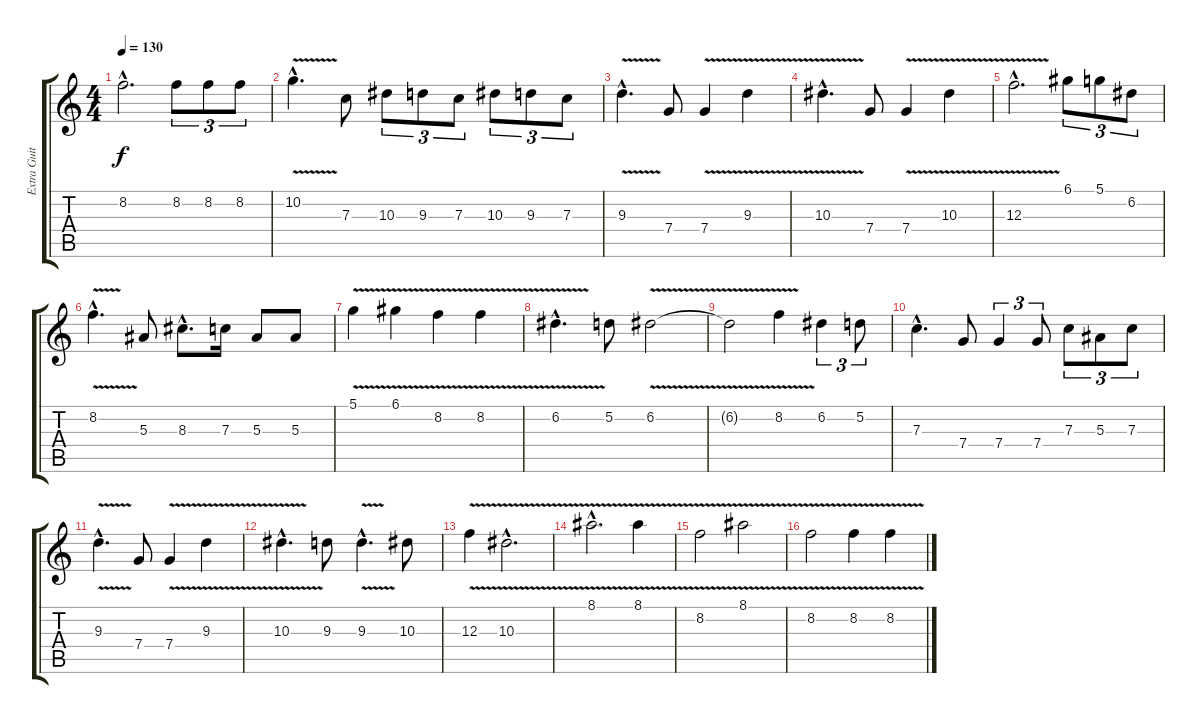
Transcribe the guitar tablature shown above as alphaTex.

\track ("Extra Guitar #1" "Extra Guit") {instrument distortionguitar}
\staff {score tabs}
\tuning (D4 A3 F3 C3 G2 C2) {hide}
\ts (4 4)
\tempo 130
\clef g2
\ks c
8.2{hac t}.2{d dy f} 8.2.8{tu (3 2)} 8.2.8{tu (3 2)} 8.2.8{tu (3 2)} |
10.2{v hac}.4{d} 7.3.8 10.3.8{tu (3 2)} 9.3.8{tu (3 2)} 7.3.8{tu (3 2)} 10.3.8{tu (3 2)} 9.3.8{tu (3 2)} 7.3.8{tu (3 2)} |
9.3{v hac}.4{d} 7.4.8 7.4{v}.4 9.3{v}.4 |
10.3{v hac}.4{d} 7.4.8 7.4{v}.4 10.3{v}.4 |
12.3{v hac}.2{d} 6.1.8{tu (3 2)} 5.1.8{tu (3 2)} 6.2.8{tu (3 2)} |
8.2{v hac}.4{d} 5.3.8 8.3{hac}.8{d} 7.3.16 5.3.8 5.3.8 |
5.1{v}.4 6.1{v}.4 8.2{v}.4 8.2{v}.4 |
6.2{v hac}.4{d} 5.2.8 6.2{v}.2 |
6.2{t}.2 8.2{v}.4 6.2.4{tu (3 2)} 5.2.8{tu (3 2)} |
7.3{hac}.4{d} 7.4.8 7.4.4{tu (3 2)} 7.4.8{tu (3 2)} 7.3.8{tu (3 2)} 5.3.8{tu (3 2)} 7.3.8{tu (3 2)} |
9.3{v hac}.4{d} 7.4.8 7.4{v}.4 9.3{v}.4 |
10.3{v hac}.4{d} 9.3.8 9.3{v hac}.4{d} 10.3.8 |
12.3{v}.4 10.3{v hac}.2{d} |
8.1{v hac}.2{d} 8.1{v}.4 |
8.2{v}.2 8.1{v}.2 |
8.2{v}.2 8.2{v}.4 8.2{v}.4
